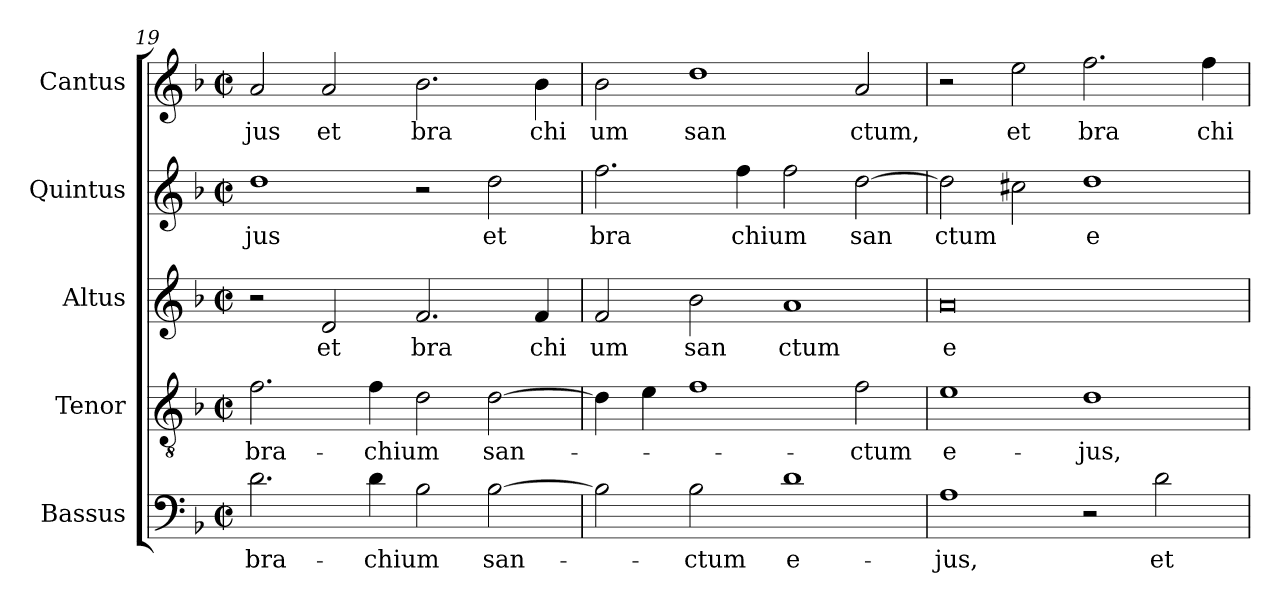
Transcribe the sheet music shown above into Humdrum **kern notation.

**kern	**text	**kern	**text	**kern	**text	**kern	**text	**kern	**text
*part5	*part5	*part4	*part4	*part3	*part3	*part2	*part2	*part1	*part1
*staff5	*staff5	*staff4	*staff4	*staff3	*staff3	*staff2	*staff2	*staff1	*staff1
*I"Bassus	*	*I"Tenor	*	*I"Altus	*	*I"Quintus	*	*I"Cantus	*
*clefF4	*	*clefGv2	*	*clefG2	*	*clefG2	*	*clefG2	*
*k[b-]	*	*k[b-]	*	*k[b-]	*	*k[b-]	*	*k[b-]	*
*F:	*	*F:	*	*F:	*	*F:	*	*F:	*
*M2/2	*	*M2/2	*	*M2/2	*	*M2/2	*	*M2/2	*
*met(c|)	*	*met(c|)	*	*met(c|)	*	*met(c|)	*	*met(c|)	*
=19	=19	=19	=19	=19	=19	=19	=19	=19	=19
!	!LO:LY:b:cj	!	!LO:LY:b:cj	!	!	!	!LO:LY:b:cj	!	!LO:LY:b:cj
2.d\	bra-	2.f\	bra-	2r	.	1dd	jus	2a/	jus
!	!	!	!	!	!LO:LY:b:cj	!	!	!	!LO:LY:b:cj
.	.	.	.	2d/	et	.	.	2a/	et
!	!LO:LY:b	!	!LO:LY:b	!	!	!	!	!	!
4d\	-chium	4f\	-chium	.	.	.	.	.	.
!	!	!	!	!	!LO:LY:b:cj	!	!	!	!LO:LY:b:cj
2B-\	.	2d\	.	2.f/	bra	2r	.	2.b-\	bra
!	!LO:LY:b	!	!LO:LY:b	!	!	!	!LO:LY:b:cj	!	!
[>2B-\	san-	[>2d\	san-	.	.	2dd\	et	.	.
!	!	!	!	!	!LO:LY:b:cj	!	!	!	!LO:LY:b:cj
.	.	.	.	4f/	chi	.	.	4b-\	chi
=20	=20	=20	=20	=20	=20	=20	=20	=20	=20
!	!	!	!	!	!LO:LY:b:cj	!	!LO:LY:b:cj	!	!LO:LY:b:cj
2B-\]	.	4d\]	.	2f/	um	2.ff\	bra	2b-\	um
.	.	4e\	.	.	.	.	.	.	.
!	!LO:LY:b:cj	!	!	!	!LO:LY:b:cj	!	!	!	!LO:LY:b:cj
2B-\	-ctum	1f	.	2b-\	san	.	.	1dd	san
!	!	!	!	!	!	!	!LO:LY:b	!	!
.	.	.	.	.	.	4ff\	chium	.	.
!	!LO:LY:b:cj	!	!	!	!LO:LY:b:cj	!	!	!	!
1d	e-	.	.	1a	ctum	2ff\	.	.	.
!	!	!	!LO:LY:b:cj	!	!	!	!LO:LY:b	!	!LO:LY:b:cj
.	.	2f\	-ctum	.	.	[>2dd\	san	2a/	ctum,
=21	=21	=21	=21	=21	=21	=21	=21	=21	=21
!	!LO:LY:b:cj	!	!LO:LY:b:cj	!	!LO:LY:b:cj	!	!LO:LY:b	!	!
1A	-jus,	1e	e-	0a	e	2dd\]	ctum	2r	.
!	!	!	!	!	!	!	!	!	!LO:LY:b:cj
.	.	.	.	.	.	2cc#\	.	2ee\	et
!	!	!	!LO:LY:b:cj	!	!	!	!LO:LY:b:cj	!	!LO:LY:b:cj
2r	.	1d	-jus,	.	.	1dd	e	2.ff\	bra
!	!LO:LY:b:cj	!	!	!	!	!	!	!	!
2d\	et	.	.	.	.	.	.	.	.
!	!	!	!	!	!	!	!	!	!LO:LY:b:cj
.	.	.	.	.	.	.	.	4ff\	chi
=	=	=	=	=	=	=	=	=	=
*-	*-	*-	*-	*-	*-	*-	*-	*-	*-
